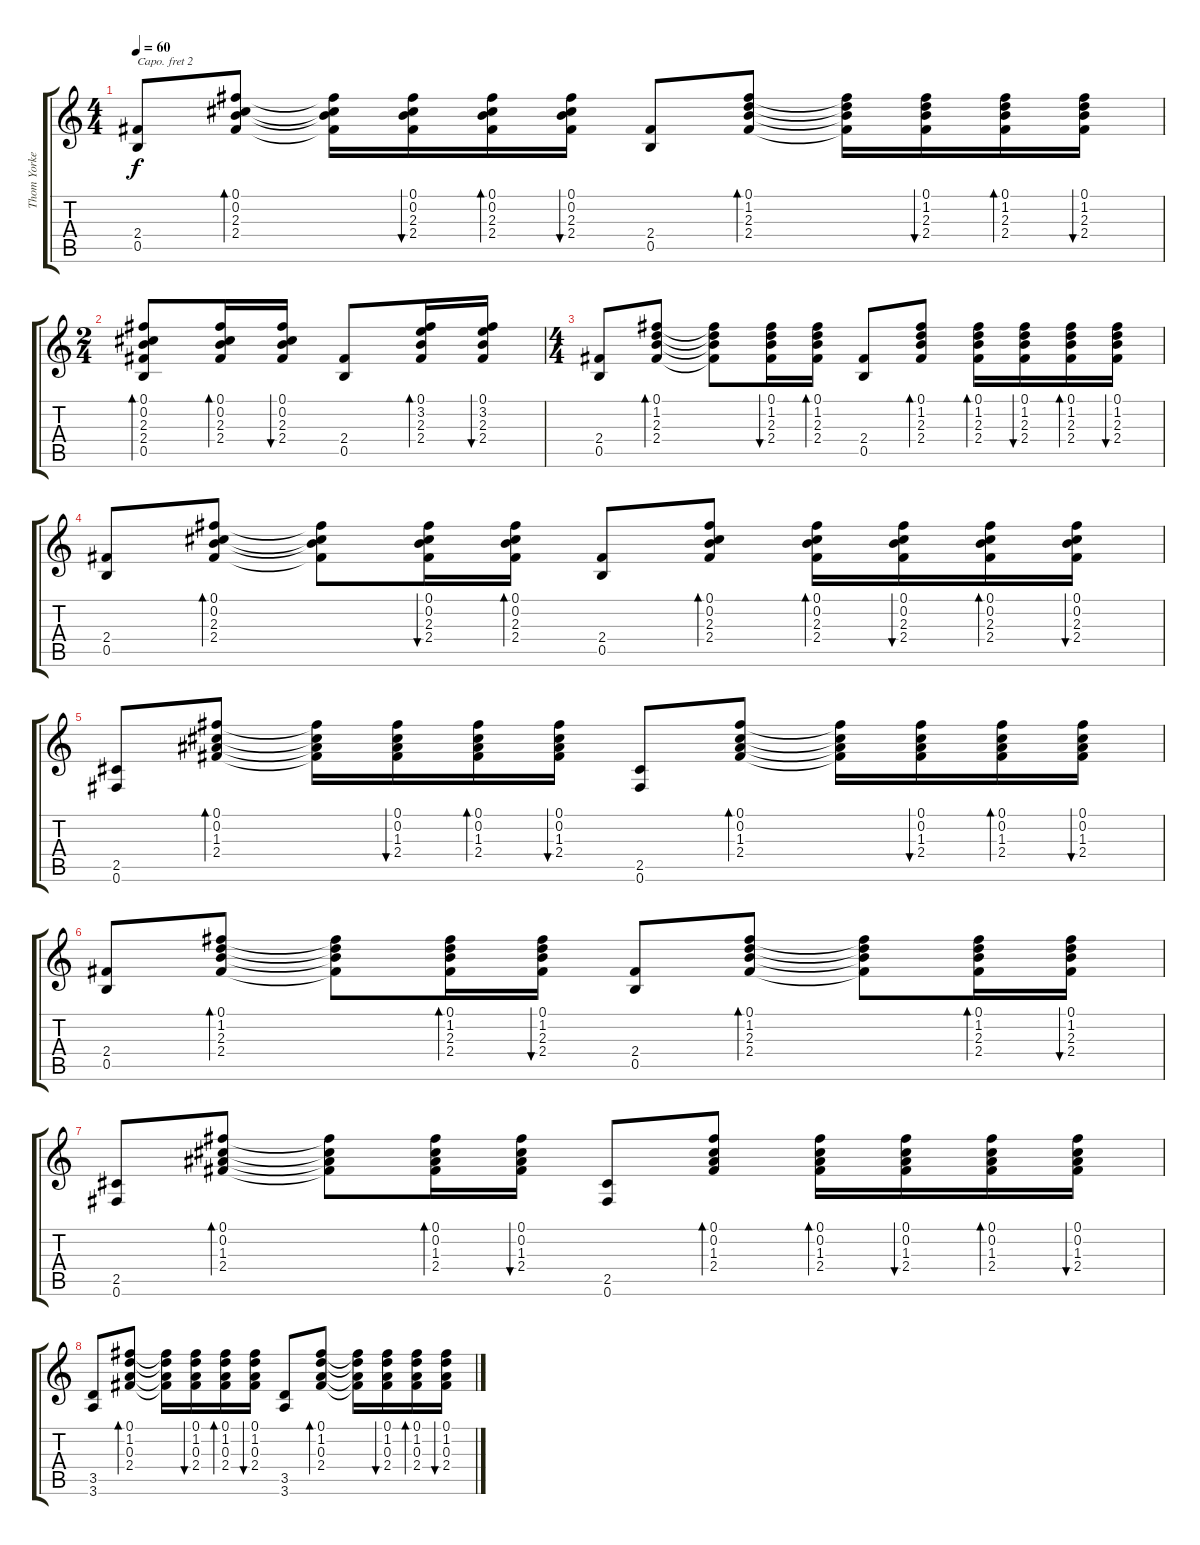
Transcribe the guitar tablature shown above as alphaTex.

\track ("Thom Yorke" "Thom Yorke") {instrument acousticguitarsteel}
\staff {score tabs}
\capo 2
\tuning (E4 B3 G3 D3 A2 E2) {hide}
\ts (4 4)
\tempo 60
\clef g2
\ks c
(2.4 0.5).8{dy f} (0.1 0.2 2.3 2.4).8{bd 60} (0.1{t} 0.2{t} 2.3{t} 2.4{t}).16 (0.1 0.2 2.3 2.4).16{bu 60} (0.1 0.2 2.3 2.4).16{bd 60} (0.1 0.2 2.3 2.4).16{bu 60} (2.4 0.5).8 (0.1 1.2 2.3 2.4).8{bd 60} (0.1{t} 1.2{t} 2.3{t} 2.4{t}).16 (0.1 1.2 2.3 2.4).16{bu 60} (0.1 1.2 2.3 2.4).16{bd 60} (0.1 1.2 2.3 2.4).16{bu 60} |
\ts (2 4)
(0.1 0.2 2.3 2.4 0.5).8{bd 60} (0.1 0.2 2.3 2.4).16{bd 60} (0.1 0.2 2.3 2.4).16{bu 60} (2.4 0.5).8 (0.1 3.2 2.3 2.4).16{bd 60} (0.1 3.2 2.3 2.4).16{bu 60} |
\ts (4 4)
(2.4 0.5).8 (0.1 1.2 2.3 2.4).8{bd 60} (0.1{t} 1.2{t} 2.3{t} 2.4{t}).8 (0.1 1.2 2.3 2.4).16{bu 60} (0.1 1.2 2.3 2.4).16{bd 60} (2.4 0.5).8 (0.1 1.2 2.3 2.4).8{bd 60} (0.1 1.2 2.3 2.4).16{bd 60} (0.1 1.2 2.3 2.4).16{bu 60} (0.1 1.2 2.3 2.4).16{bd 60} (0.1 1.2 2.3 2.4).16{bu 60} |
(2.4 0.5).8 (0.1 0.2 2.3 2.4).8{bd 60} (0.1{t} 0.2{t} 2.3{t} 2.4{t}).8 (0.1 0.2 2.3 2.4).16{bu 60} (0.1 0.2 2.3 2.4).16{bd 60} (2.4 0.5).8 (0.1 0.2 2.3 2.4).8{bd 60} (0.1 0.2 2.3 2.4).16{bd 60} (0.1 0.2 2.3 2.4).16{bu 60} (0.1 0.2 2.3 2.4).16{bd 60} (0.1 0.2 2.3 2.4).16{bu 60} |
(2.5 0.6).8 (0.1 0.2 1.3 2.4).8{bd 60} (0.1{t} 0.2{t} 1.3{t} 2.4{t}).16 (0.1 0.2 1.3 2.4).16{bu 60} (0.1 0.2 1.3 2.4).16{bd 60} (0.1 0.2 1.3 2.4).16{bu 60} (2.5 0.6).8 (0.1 0.2 1.3 2.4).8{bd 60} (0.1{t} 0.2{t} 1.3{t} 2.4{t}).16 (0.1 0.2 1.3 2.4).16{bu 60} (0.1 0.2 1.3 2.4).16{bd 60} (0.1 0.2 1.3 2.4).16{bu 60} |
(2.4 0.5).8 (0.1 1.2 2.3 2.4).8{bd 60} (0.1{t} 1.2{t} 2.3{t} 2.4{t}).8 (0.1 1.2 2.3 2.4).16{bd 60} (0.1 1.2 2.3 2.4).16{bu 60} (2.4 0.5).8 (0.1 1.2 2.3 2.4).8{bd 60} (0.1{t} 1.2{t} 2.3{t} 2.4{t}).8 (0.1 1.2 2.3 2.4).16{bd 60} (0.1 1.2 2.3 2.4).16{bu 60} |
(2.5 0.6).8 (0.1 0.2 1.3 2.4).8{bd 60} (0.1{t} 0.2{t} 1.3{t} 2.4{t}).8 (0.1 0.2 1.3 2.4).16{bd 60} (0.1 0.2 1.3 2.4).16{bu 60} (2.5 0.6).8 (0.1 0.2 1.3 2.4).8{bd 60} (0.1 0.2 1.3 2.4).16{bd 60} (0.1 0.2 1.3 2.4).16{bu 60} (0.1 0.2 1.3 2.4).16{bd 60} (0.1 0.2 1.3 2.4).16{bu 60} |
(3.5 3.6).8 (0.1 1.2 0.3 2.4).8{bd 60} (0.1{t} 1.2{t} 0.3{t} 2.4{t}).16 (0.1 1.2 0.3 2.4).16{bu 60} (0.1 1.2 0.3 2.4).16{bd 60} (0.1 1.2 0.3 2.4).16{bu 60} (3.5 3.6).8 (0.1 1.2 0.3 2.4).8{bd 60} (0.1{t} 1.2{t} 0.3{t} 2.4{t}).16 (0.1 1.2 0.3 2.4).16{bu 60} (0.1 1.2 0.3 2.4).16{bd 60} (0.1 1.2 0.3 2.4).16{bu 60}
